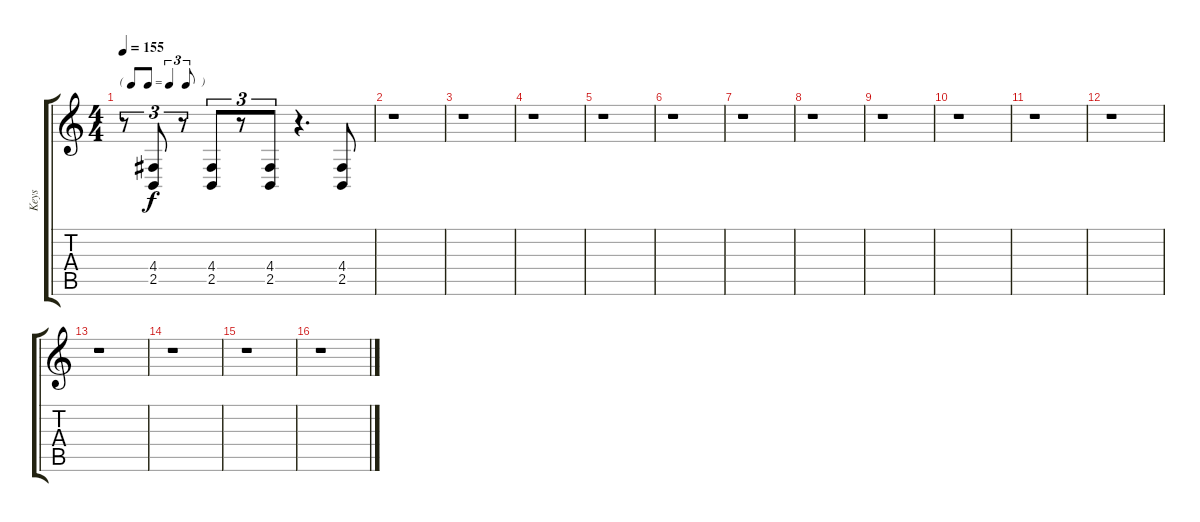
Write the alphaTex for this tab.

\track ("Keys" "Keys") {instrument drawbarorgan}
\staff {score tabs}
\tuning (E4 B3 G3 D3 A2 E2) {hide}
\ts (4 4)
\tf triplet8th
\tempo 155
\clef g2
\ks c
r.8{tu (3 2) dy f} (4.4 2.5).8{tu (3 2)} r.8{tu (3 2)} (4.4 2.5).8{tu (3 2)} r.8{tu (3 2)} (4.4 2.5).8{tu (3 2)} r.4{d} (4.4 2.5).8 |
r.1 |
r.1 |
r.1 |
r.1 |
r.1 |
r.1 |
r.1 |
r.1 |
r.1 |
r.1 |
r.1 |
r.1 |
r.1 |
r.1 |
r.1
